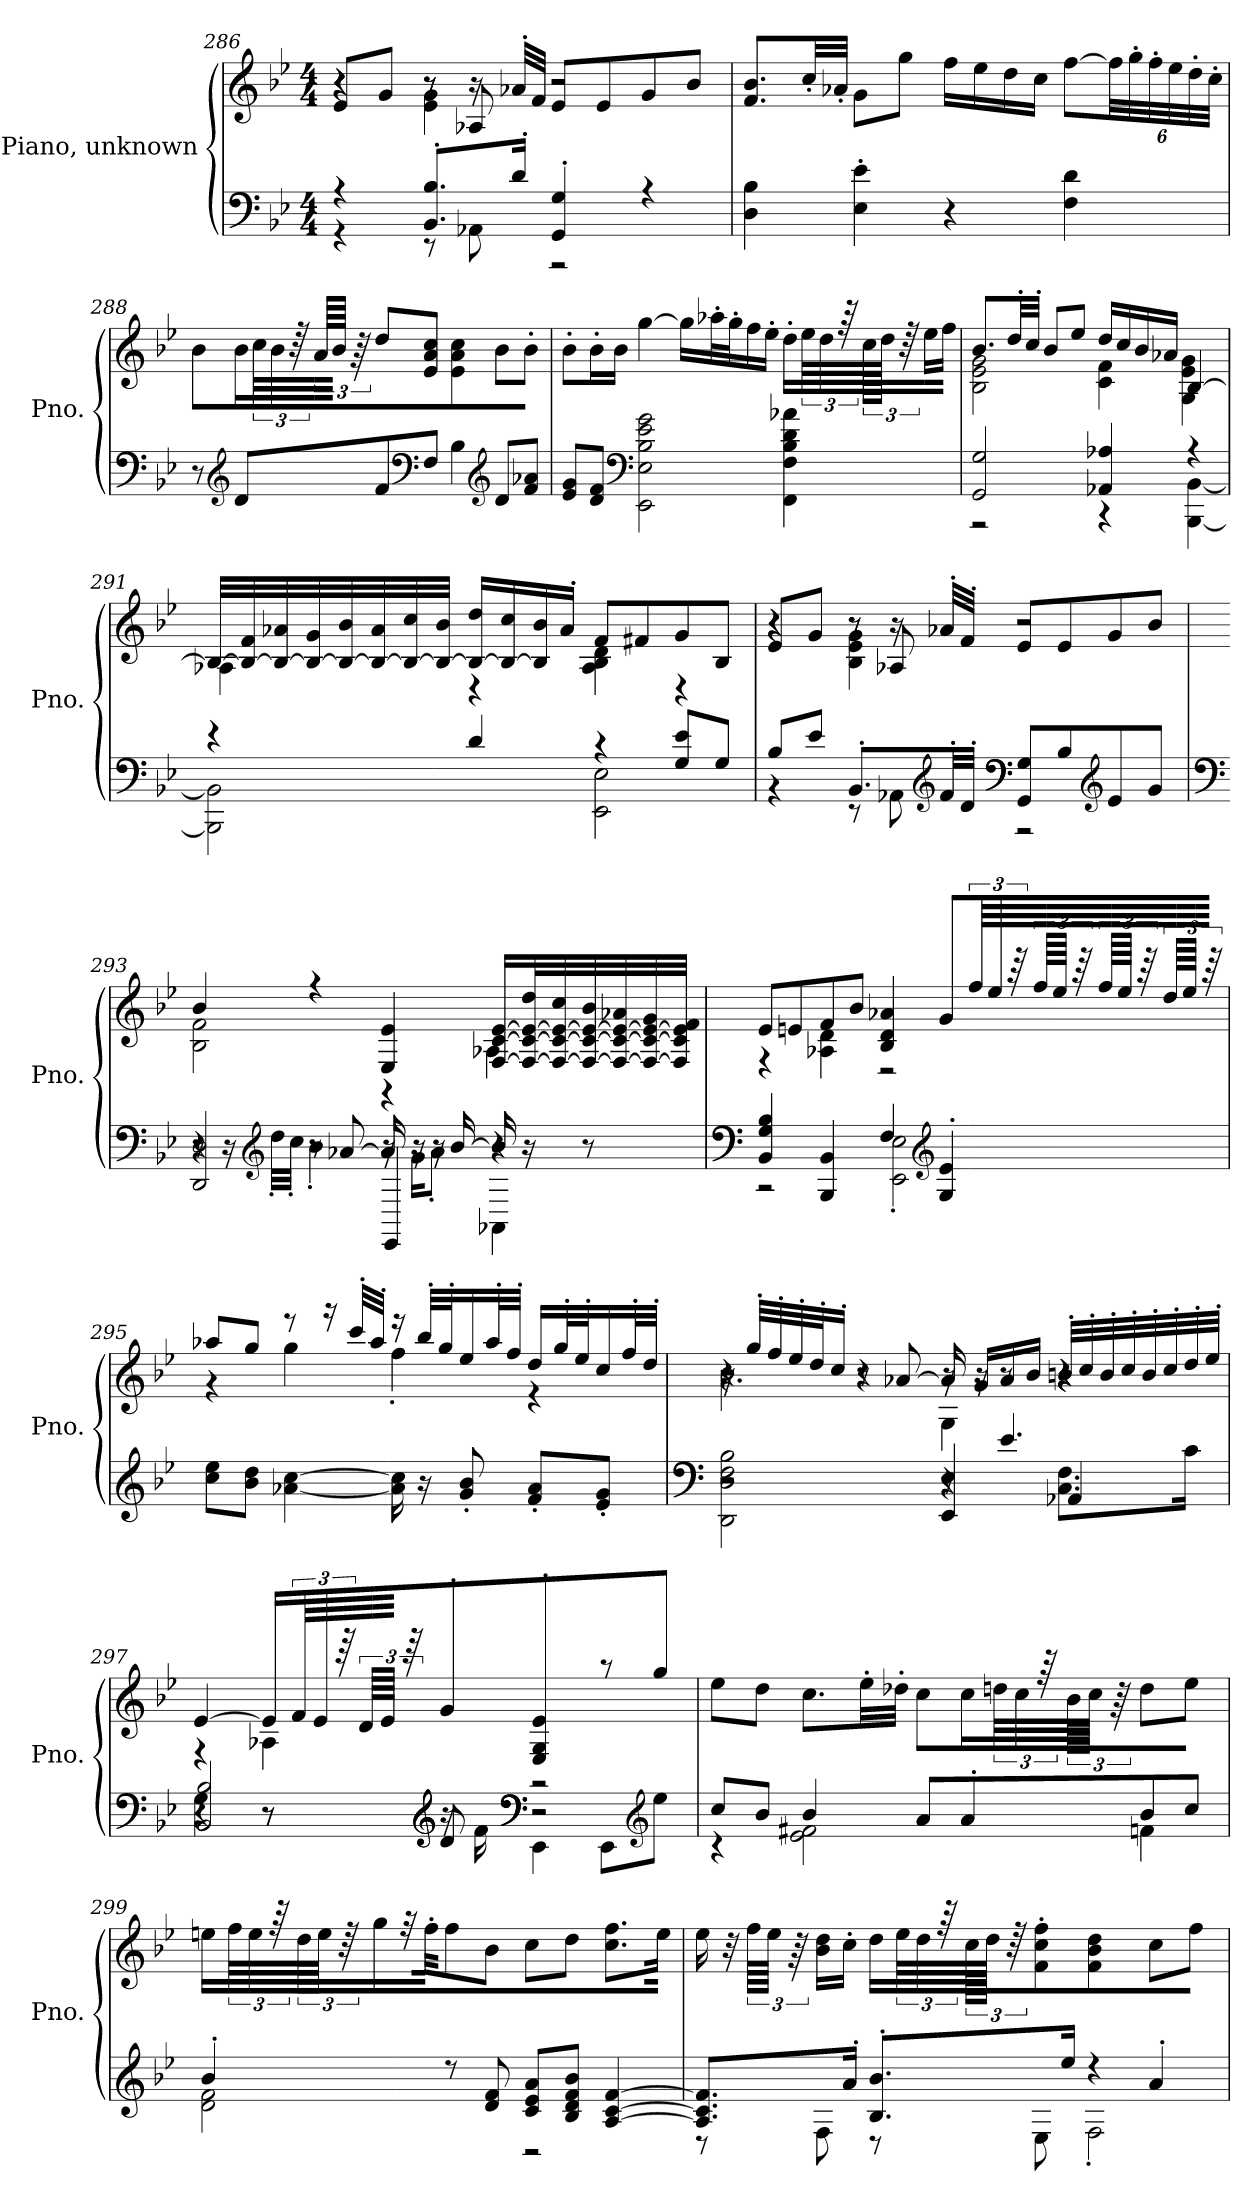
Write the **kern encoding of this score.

**kern	**kern
*part1	*part1
*staff2	*staff1
*I"Piano, unknown	*
*I'Pno.	*
*clefF4	*clefG2
*k[b-e-]	*k[b-e-]
*M4/4	*M4/4
=286	=286
*^	*^
*	*	*	*^
4r	4r	8e-/L	4r	4r
.	.	8g/J	.	.
8.BB-/' 8.B-/'L	8r	8r	4e-\ 4g\	8r
.	8AA-X\	16r	.	8A-X/
16d'/Jk	.	32a-X'/LLL	.	.
.	.	32f/JJJ	.	.
4GG/' 4G/'	2r	8e-/L	2r	2r
.	.	8e-/	.	.
4r	.	8g/	.	.
.	.	8b-/J	.	.
*v	*v	*	*	*
*	*v	*v	*v
!!LO:LB:g=z
=287	=287
4D\ 4B-\	8.f/ 8.b-/L
.	32cc'/LL
.	32a-X'/JJJ
4E-\' 4e-\'	8g\L
.	8gg\J
4r	16ff\LL
.	16ee-\
.	16dd\
.	16cc\JJ
4F\ 4d\	[8ff\L
*	*Xbrackettup
.	48ff\LL]
.	48gg'\
.	48ff'\
.	48ee-\
.	48dd'\
.	48cc'\JJJ
=288	=288
8r	8b-\L
*clefG2	*
8d/L	16b-\L
*	*brackettup
.	96cc\LL
.	96b-\JJJJ
.	96r
.	96a/LLLL
.	96b-/JJJJ
.	96r
8f/	8dd/L
*clefF4	*
8F/J	8e-/ 8a/ 8cc/J
4B-\	4e-/ 4a/ 4cc/
*clefG2	*
8d/L	8b-\L
8f/ 8a-X/J	8b-'\J
!!LO:LB:g=z
=289	=289
8e-/ 8g/L	8b-'\L
8d/ 8f/J	16b-'\L
.	16b-\JJ
*clefF4	*
2EE-\ 2E-\ 2B-\ 2e-\ 2g\	[4gg\
.	16gg\LL]
.	32aa-X'\L
.	32gg'\J
.	16ff\
.	16ee-'\JJ
4FF\ 4F\ 4B-\ 4d\ 4a-X\	16dd'\LL
.	96ee-\LL
.	96dd\JJJJ
.	96r
.	96cc\LLLL
.	96dd\JJJJ
.	96r
.	16ee-\LL
.	16ff\JJ
=290	=290
*^	*^
2GG/ 2G/	2r	8.b-/L	2B-\ 2e-\ 2g\
.	.	32dd'/LL	.
.	.	32cc'/JJJ	.
.	.	8b-/L	.
.	.	8ee-/J	.
4AA-X/ 4A-X/	4r	16dd/LL	4c\ 4f\
.	.	16cc/	.
.	.	16b-/	.
.	.	16a-X/JJ	.
4r	[4BBB-\ [4BB-\	[4B-/	4G\ 4e-\ 4g\
!!LO:PB:g=z	!!
=291	=291	=291	=291
4r	2BBB-\] 2BB-\]	32B-/LLL_	4A-X\
.	.	32B-/_ 32f/	.
.	.	32B-/_ 32a-X/	.
.	.	32B-/_ 32g/	.
.	.	32B-/_ 32b-/	.
.	.	32B-/_ 32a-/	.
.	.	32B-/_ 32cc/	.
.	.	32B-/_ 32b-/JJJ	.
4d/	.	16B-/_ 16dd/LL	4r
.	.	16B-/_ 16cc/	.
.	.	16B-/] 16b-/	.
.	.	16a-'/JJ	.
4r	2EE-\ 2E-\	8f/L	4A-\ 4B-\ 4d\
.	.	8f#X/	.
8G/ 8e-/L	.	8g/	4r
8G/J	.	8B-/J	.
=292	=292	=292	=292
*	*	*	*^
8B-/L	4r	8e-/L	4r	4r
8e-/J	.	8g/J	.	.
8.BB-'/L	8r	8r	4B-\ 4e-\ 4g\	8r
.	8AA-X\	16r	.	8A-X/
*clefG2	*	*	*	*
32f'/LL	.	32a-X'/LLL	.	.
32d'/JJJ	.	32f'/JJJ	.	.
*clefF4	*	*	*	*
8GG/ 8G/L	2r	8e-/L	2r	2r
8B-/	.	8e-/	.	.
*clefG2	*	*	*	*
8e-/	.	8g/	.	.
8g/J	.	8b-/J	.	.
*v	*v	*	*	*
*	*v	*v	*v
!!LO:LB:g=z
=293	=293
*clefF4	*
*^	*^
*	*^	*	*
4r	8r	2DD/ 2D/	4b-/	2B-\ 2f\
.	16r	.	.	.
*clefG2	*	*	*	*
.	32dd'\LLL	.	.	.
.	32cc'\JJJ	.	.	.
8r	4b-'\	.	4r	.
[8a-X/	.	.	.	.
16a-/]	16r	4EE-/	4E-/ 4e-/	4r
16r	16g\KL	.	.	.
16r	8a-'\J	.	.	.
[16b-/	.	.	.	.
16b-/]	4AA-X\	4r	[16F/ [16c/ [16e-/LL	4A-X\
16r	.	.	32F/_ 32c/_ 32e-/_ 32dd/L	.
.	.	.	32F/_ 32c/_ 32e-/_ 32cc/	.
8r	.	.	32F/_ 32c/_ 32e-/_ 32b-/	.
.	.	.	32F/_ 32c/_ 32e-/_ 32a-X/	.
.	.	.	32F/_ 32c/_ 32e-/_ 32g/	.
.	.	.	32F/] 32c/] 32e-/] 32f/JJJ	.
*v	*v	*v	*	*
!!LO:LB:g=z	!!
=294	=294	=294
*clefF4	*	*
*^	*	*
4BB-/ 4G/ 4B-/	2r	8e-/L	4r
.	.	8en/	.
4BBB-/ 4BB-/	.	8f/	4A-X\ 4d\
.	.	8b-/J	.
4F/	2EE-\' 2E-\'	4B-/ 4d/ 4a-X/	2r
*clefG2	*	*	*
4G/' 4e-/'	.	8g/L	.
.	.	96ff/LLL	.
.	.	96ee-/JJJJ	.
.	.	96r	.
.	.	96ff/LLLL	.
.	.	96ee-/JJJJ	.
.	.	96r	.
.	.	96ff/LLLL	.
.	.	96ee-/JJJJ	.
.	.	96r	.
.	.	96dd/LLLL	.
.	.	96ee-/JJJJ	.
.	.	96r	.
*v	*v	*	*
=295	=295	=295
8cc\ 8ee-\L	8aa-X/L	4r
8b-\ 8dd\J	8gg/J	.
[4a-X\ [4cc\	8r	4gg\
.	16r	.
.	32ccc'/LLL	.
.	32aa-'/JJJ	.
16a-\] 16cc\]	16r	4ff'\
16r	32bb-'/LLL	.
.	32gg'/J	.
8g/' 8b-/'	16ee-/	.
.	32aa-'/L	.
.	32ff'/JJJ	.
8f/' 8a-/'L	16dd/LL	4r
.	32gg'/L	.
.	32ee-'/J	.
8e-/' 8g/'J	16cc/	.
.	32ff'/L	.
.	32dd'/JJJ	.
*	*v	*v
!!LO:LB:g=z
=296	=296
*clefF4	*
*^	*^
*	*^	*	*^
*	*	*	*	*	*^
2r	2DD\ 2D\ 2F\ 2B-\	2r	16r	2.b-\	4r	2r
.	.	.	32gg'/LLL	.	.	.
.	.	.	32ff'/	.	.	.
.	.	.	32ee-'/	.	.	.
.	.	.	32dd'/J	.	.	.
.	.	.	16cc'/JJ	.	.	.
.	.	.	4r	.	8r	.
.	.	.	.	.	[8a-X/	.
8r	4r	4EE-/ 4E-/	16r	.	16a-/]	4G\
.	.	.	16g/LL	.	16r	.
4.e-/	.	.	16a-/	.	8r	.
.	.	.	16b-/JJ	.	.	.
.	8.C\ 8.F\L	4AA-X/	32bn'/LLL	4r	4r	4r
.	.	.	32cc'/	.	.	.
.	.	.	32b'/	.	.	.
.	.	.	32cc'/	.	.	.
.	.	.	32b'/	.	.	.
.	.	.	32cc'/	.	.	.
.	16c\Jk	.	32dd'/	.	.	.
.	.	.	32ee-'/JJJ	.	.	.
*	*	*	*	*v	*v	*v
=297	=297	=297	=297	=297
4r	4G\	2BB-/ 2B-/	[4e-/	4r
8r	8r	.	16e-/LL]	4A-X\
.	.	.	96f/LL	.
.	.	.	96e-/JJJJ	.
.	.	.	96r	.
.	.	.	96d/LLLL	.
.	.	.	96e-/JJJJ	.
.	.	.	96r	.
*clefG2	*	*	*	*
8d/	16r	.	8g'/	.
.	16f\	.	.	.
*clefF4	*	*	*	*
2r	4EE-\	2r	4E-/' 4G/' 4e-/'	2r
.	8EE-\L	.	8r	.
*clefG2	*	*	*	*
.	8ee-\J	.	8gg/	.
*	*v	*v	*	*
*	*	*v	*v
!!LO:LB:g=z
=298	=298	=298
8cc/L	4r	8ee-\L
8b-/J	.	8dd\J
4b-/	2e-\ 2f#X\	8.cc\L
.	.	32ee-'\LL
.	.	32dd-X'\JJJ
8a/L	.	8cc\L
8a'/	.	16cc\L
.	.	96ddn\LL
.	.	96cc\JJJJ
.	.	96r
.	.	96b-\LLLL
.	.	96cc\JJJJ
.	.	96r
8b-/	4fn\	8dd\L
8cc/J	.	8ee-\J
=299	=299	=299
4b-'/	2d\ 2f\	16een\LL
.	.	96ff\LL
.	.	96ee\JJJJ
.	.	96r
.	.	96dd\LLLL
.	.	96ee\JJJJ
.	.	96r
.	.	16gg\
.	.	32r
.	.	32ff'\KKL
8r	.	8ff\
8d/ 8f/	.	8b-\J
8c/ 8e-/ 8a/L	2r	8cc\L
8B-/ 8d/ 8f/ 8b-/J	.	8dd\J
[4A/ [4c/ [4f/	.	8.cc\ 8.ff\L
.	.	16ee\Jk
!!LO:LB:g=z
=300	=300	=300
8.A/] 8.c/] 8.f/]L	8r	16ee-\
.	.	32r
.	.	96ff\LLLL
.	.	96ee-\JJJJ
.	.	96r
.	8F\	16b-\ 16dd\LL
16a'/Jk	.	16cc'\JJ
8.B-/' 8.b-/'L	8r	16dd\LL
.	.	96ee-\LL
.	.	96dd\JJJJ
.	.	96r
.	.	96cc\LLLL
.	.	96dd\JJJJ
.	.	96r
.	8E-\	8f\' 8cc\' 8ff\'
16ee-/Jk	.	.
4r	2F'\	4f/ 4b-/ 4dd/
4a'/	.	8cc\L
.	.	8ff\J
*v	*v	*
=	=
*-	*-
